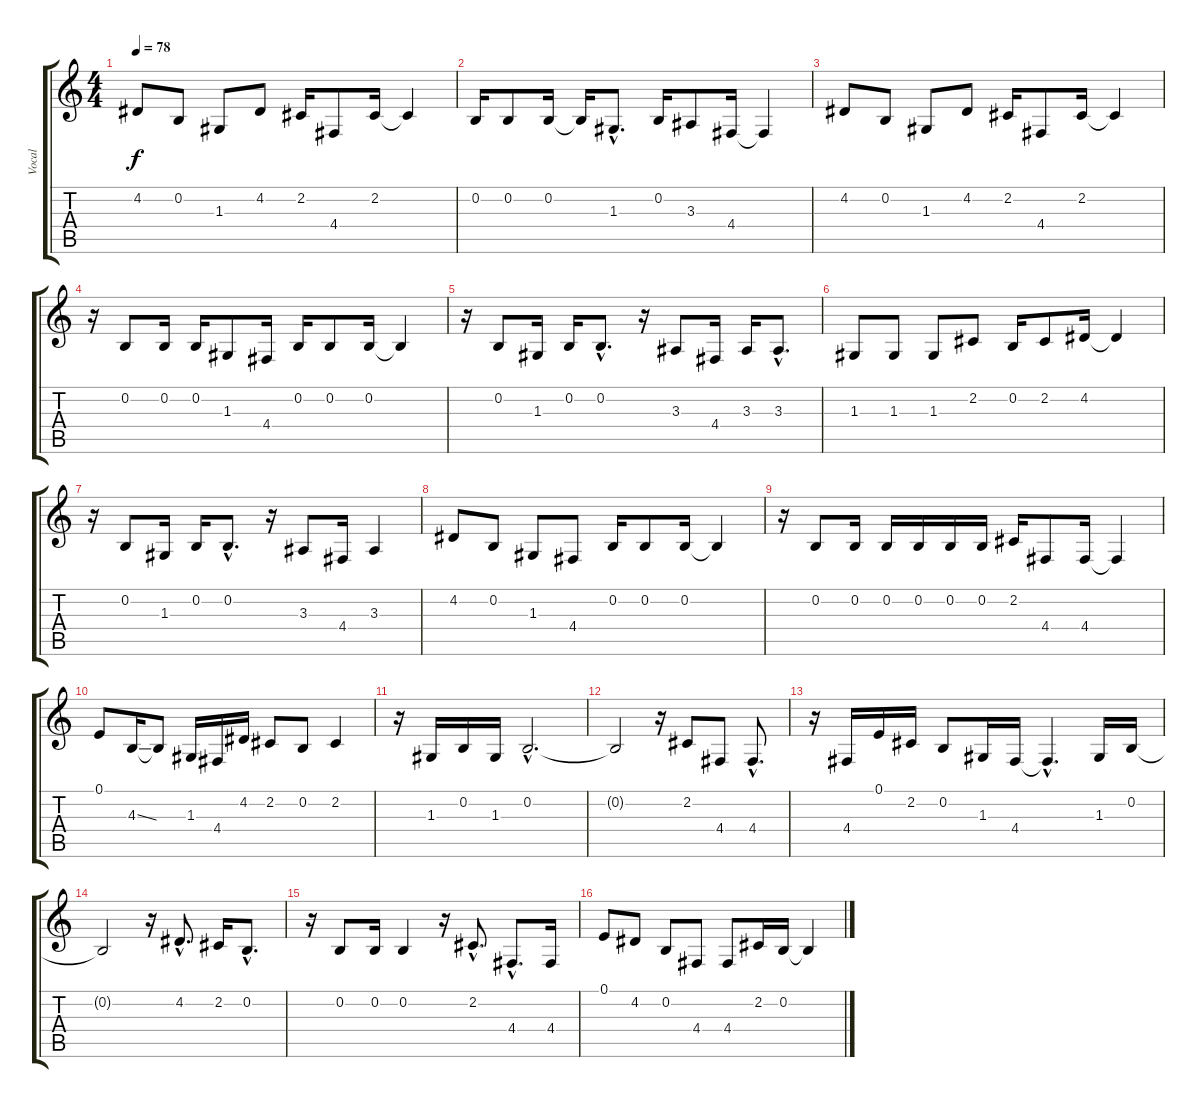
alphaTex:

\track ("Vocal" "Vocal") {instrument clavinet}
\staff {score tabs}
\tuning (E4 B3 G3 D3 A2 E2) {hide}
\ts (4 4)
\tempo 78
\clef g2
\ks c
4.2.8{dy f} 0.2.8 1.3.8 4.2.8 2.2.16 4.4.8 2.2.16 2.2{t}.4 |
0.2.16 0.2.8 0.2.16 0.2{t}.16 1.3{hac}.8{d} 0.2.16 3.3.8 4.4.16 4.4{t}.4 |
4.2.8 0.2.8 1.3.8 4.2.8 2.2.16 4.4.8 2.2.16 2.2{t}.4 |
r.16 0.2.8 0.2.16 0.2.16 1.3.8 4.4.16 0.2.16 0.2.8 0.2.16 0.2{t}.4 |
r.16 0.2.8 1.3.16 0.2.16 0.2{hac}.8{d} r.16 3.3.8 4.4.16 3.3.16 3.3{hac}.8{d} |
1.3.8 1.3.8 1.3.8 2.2.8 0.2.16 2.2.8 4.2.16 4.2{t}.4 |
r.16 0.2.8 1.3.16 0.2.16 0.2{hac}.8{d} r.16 3.3.8 4.4.16 3.3.4 |
4.2.8 0.2.8 1.3.8 4.4.8 0.2.16 0.2.8 0.2.16 0.2{t}.4 |
r.16 0.2.8 0.2.16 0.2.16 0.2.16 0.2.16 0.2.16 2.2.16 4.4.8 4.4.16 4.4{t}.4 |
0.1.8 4.3{ss}.16 4.3{t}.8 1.3.16 4.4.16 4.2.16 2.2.8 0.2.8 2.2.4 |
r.16 1.3.16 0.2.16 1.3.16 0.2{hac}.2{d} |
0.2{t}.2 r.16 2.2.8 4.4.8 4.4{hac}.8{d} |
r.16 4.4.16 0.1.16 2.2.16 0.2.8 1.3.16 4.4.16 4.4{hac t}.4{d} 1.3.16 0.2.16 |
0.2{t}.2 r.16 4.2{hac}.8{d} 2.2.16 0.2{hac}.8{d} |
r.16 0.2.8 0.2.16 0.2.4 r.16 2.2{hac}.8{d} 4.4{hac}.8{d} 4.4.16 |
0.1.8 4.2.8 0.2.8 4.4.8 4.4.8 2.2.16 0.2.16 0.2{t}.4
